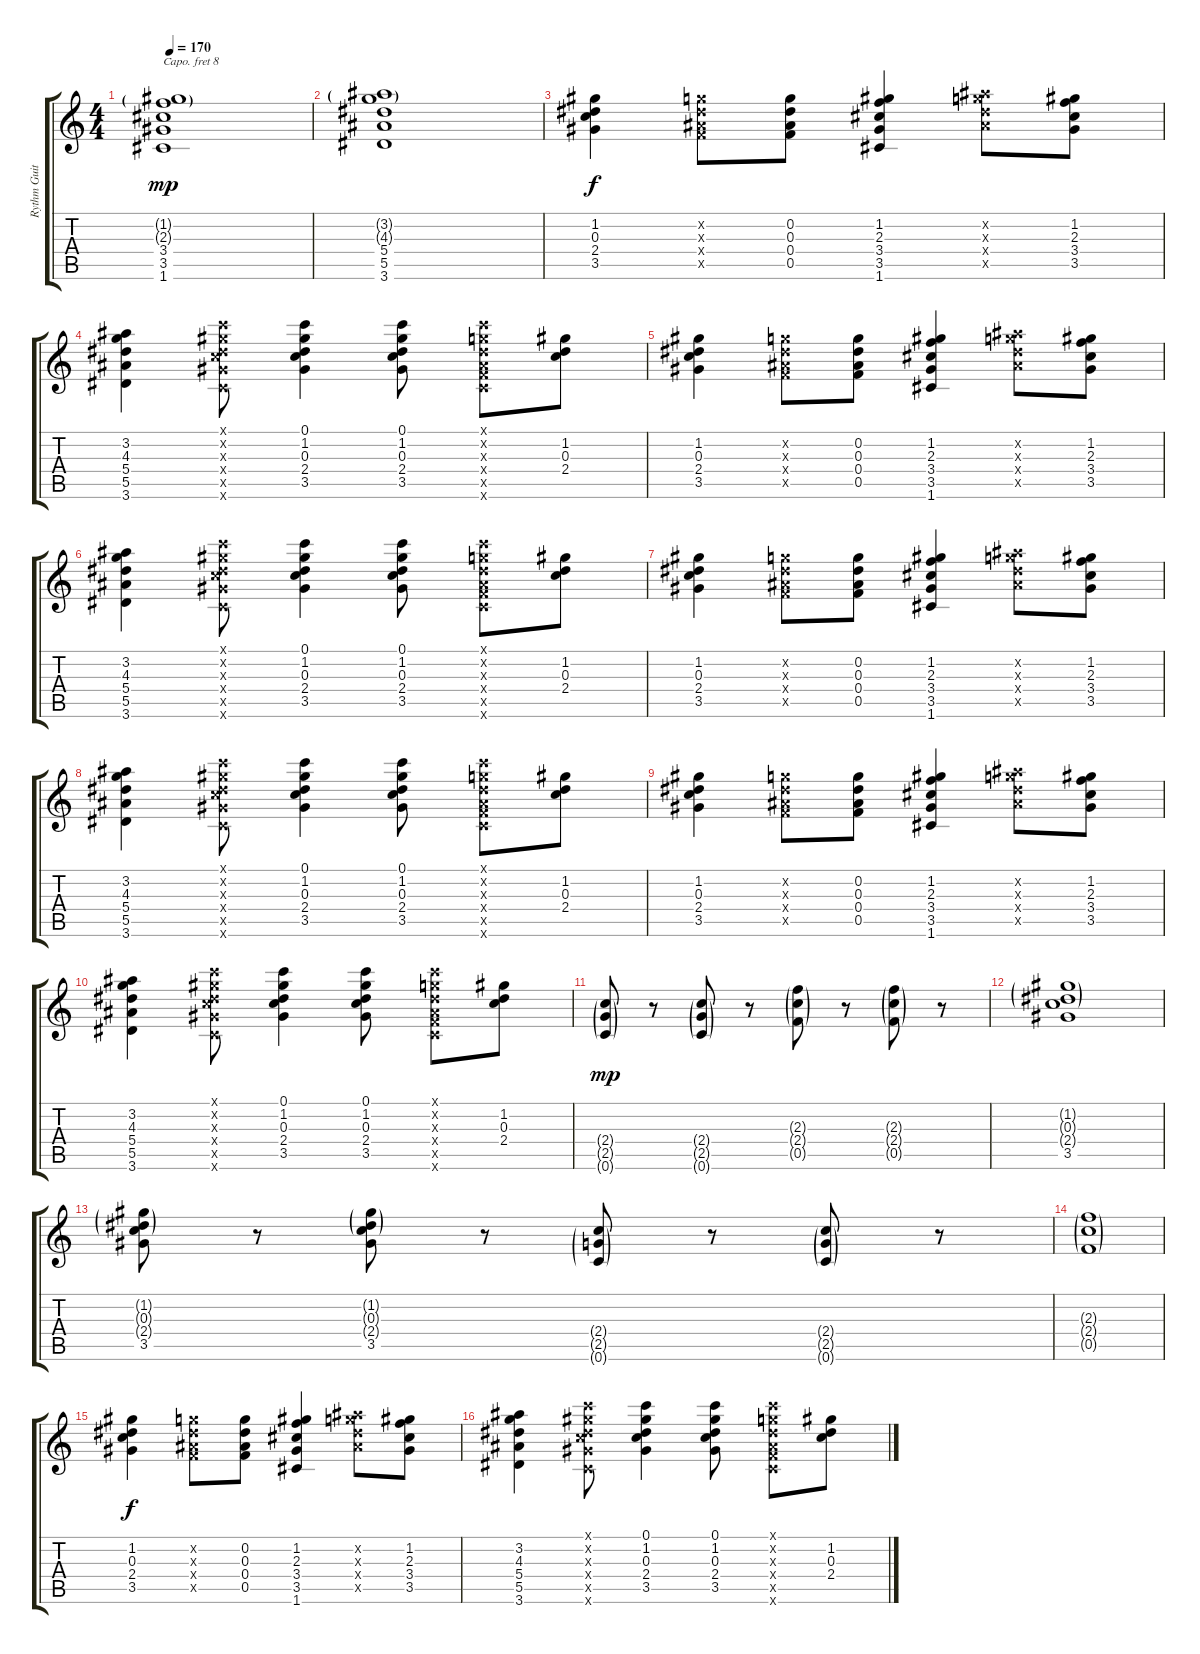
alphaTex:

\track ("Rythm Guitar" "Rythm Guit") {instrument acousticguitarsteel}
\staff {score tabs}
\capo 8
\tuning (E4 B3 G3 D3 A2 E2) {hide}
\ts (4 4)
\tempo 170
\clef g2
\ks c
(1.2{g} 2.3{g} 3.4 3.5 1.6).1{dy mp} |
(3.2{g} 4.3{g} 5.4 5.5 3.6).1 |
(1.2 0.3 2.4 3.5).4{dy f} (0.2{x} 0.3{x} 0.4{x} 0.5{x}).8 (0.2 0.3 0.4 0.5).8 (1.2 2.3 3.4 3.5 1.6).4 (3.2{x} 4.3{x} 5.4{x} 5.5{x}).8 (1.2 2.3 3.4 3.5).8 |
(3.2 4.3 5.4 5.5 3.6).4 (0.1{x} 1.2{x} 0.3{x} 2.4{x} 3.5{x} 0.6{x}).8 (0.1 1.2 0.3 2.4 3.5).4 (0.1 1.2 0.3 2.4 3.5).8 (0.1{x} 0.2{x} 0.3{x} 0.4{x} 0.5{x} 0.6{x}).8 (1.2 0.3 2.4).8 |
(1.2 0.3 2.4 3.5).4 (0.2{x} 0.3{x} 0.4{x} 0.5{x}).8 (0.2 0.3 0.4 0.5).8 (1.2 2.3 3.4 3.5 1.6).4 (3.2{x} 4.3{x} 5.4{x} 5.5{x}).8 (1.2 2.3 3.4 3.5).8 |
(3.2 4.3 5.4 5.5 3.6).4 (0.1{x} 1.2{x} 0.3{x} 2.4{x} 3.5{x} 0.6{x}).8 (0.1 1.2 0.3 2.4 3.5).4 (0.1 1.2 0.3 2.4 3.5).8 (0.1{x} 0.2{x} 0.3{x} 0.4{x} 0.5{x} 0.6{x}).8 (1.2 0.3 2.4).8 |
(1.2 0.3 2.4 3.5).4 (0.2{x} 0.3{x} 0.4{x} 0.5{x}).8 (0.2 0.3 0.4 0.5).8 (1.2 2.3 3.4 3.5 1.6).4 (3.2{x} 4.3{x} 5.4{x} 5.5{x}).8 (1.2 2.3 3.4 3.5).8 |
(3.2 4.3 5.4 5.5 3.6).4 (0.1{x} 1.2{x} 0.3{x} 2.4{x} 3.5{x} 0.6{x}).8 (0.1 1.2 0.3 2.4 3.5).4 (0.1 1.2 0.3 2.4 3.5).8 (0.1{x} 0.2{x} 0.3{x} 0.4{x} 0.5{x} 0.6{x}).8 (1.2 0.3 2.4).8 |
(1.2 0.3 2.4 3.5).4 (0.2{x} 0.3{x} 0.4{x} 0.5{x}).8 (0.2 0.3 0.4 0.5).8 (1.2 2.3 3.4 3.5 1.6).4 (3.2{x} 4.3{x} 5.4{x} 5.5{x}).8 (1.2 2.3 3.4 3.5).8 |
(3.2 4.3 5.4 5.5 3.6).4 (0.1{x} 1.2{x} 0.3{x} 2.4{x} 3.5{x} 0.6{x}).8 (0.1 1.2 0.3 2.4 3.5).4 (0.1 1.2 0.3 2.4 3.5).8 (0.1{x} 0.2{x} 0.3{x} 0.4{x} 0.5{x} 0.6{x}).8 (1.2 0.3 2.4).8 |
(2.4{g} 2.5{g} 0.6{g}).8{dy mp} r.8 (2.4{g} 2.5{g} 0.6{g}).8 r.8 (2.3{g} 2.4{g} 0.5{g}).8 r.8 (2.3{g} 2.4{g} 0.5{g}).8 r.8 |
(1.2{g} 0.3{g} 2.4{g} 3.5).1 |
(1.2{g} 0.3{g} 2.4{g} 3.5).8 r.8 (1.2{g} 0.3{g} 2.4{g} 3.5).8 r.8 (2.4{g} 2.5{g} 0.6{g}).8 r.8 (2.4{g} 2.5{g} 0.6{g}).8 r.8 |
(2.3{g} 2.4{g} 0.5{g}).1 |
(1.2 0.3 2.4 3.5).4{dy f} (0.2{x} 0.3{x} 0.4{x} 0.5{x}).8 (0.2 0.3 0.4 0.5).8 (1.2 2.3 3.4 3.5 1.6).4 (3.2{x} 4.3{x} 5.4{x} 5.5{x}).8 (1.2 2.3 3.4 3.5).8 |
(3.2 4.3 5.4 5.5 3.6).4 (0.1{x} 1.2{x} 0.3{x} 2.4{x} 3.5{x} 0.6{x}).8 (0.1 1.2 0.3 2.4 3.5).4 (0.1 1.2 0.3 2.4 3.5).8 (0.1{x} 0.2{x} 0.3{x} 0.4{x} 0.5{x} 0.6{x}).8 (1.2 0.3 2.4).8
